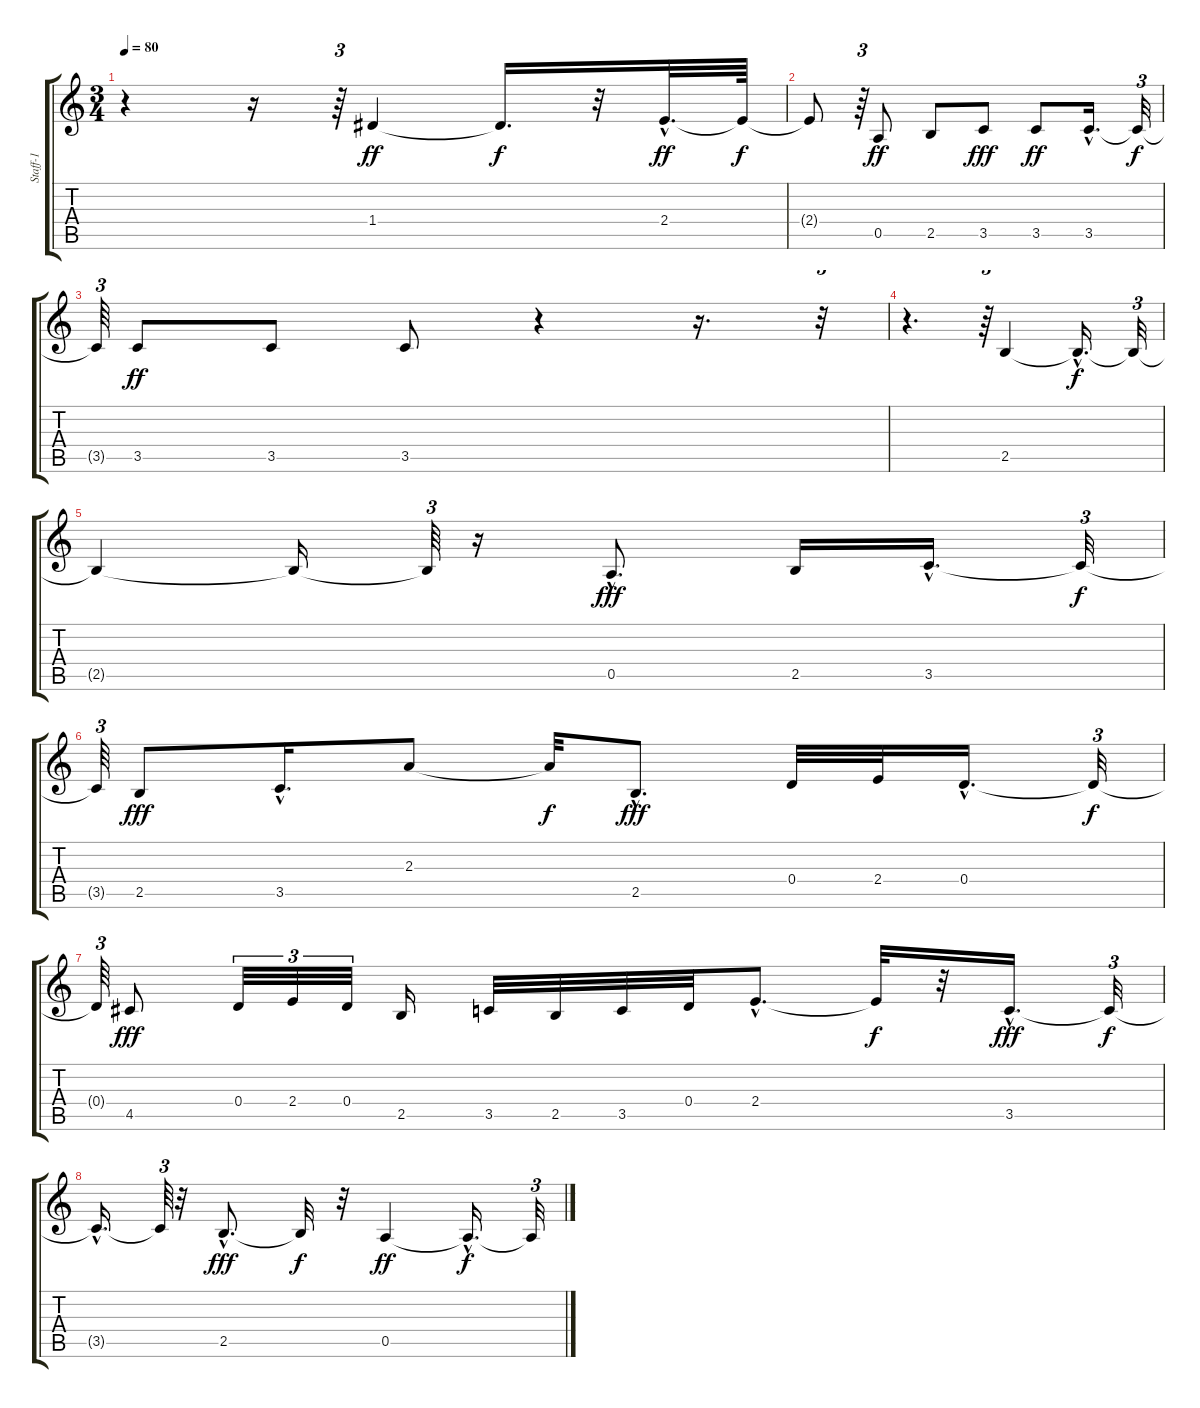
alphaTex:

\track ("Staff-1" "Staff-1") {instrument acousticguitarnylon}
\staff {score tabs}
\tuning (E4 B3 G3 D3 A2 E2) {hide}
\ts (3 4)
\tempo 80
\clef g2
\ks c
r.4{dy f} r.16 r.64{tu (3 2)} 1.4.4{dy ff} 1.4{t}.16{d dy f} r.32 2.4{hac}.32{d dy ff} 2.4{t}.64{dy f} |
2.4{t}.8 r.64{tu (3 2)} 0.5.8{dy ff} 2.5.8 3.5.8{dy fff} 3.5.8{dy ff} 3.5{hac}.16{d} 3.5{t}.32{tu (3 2) dy f} |
3.5{t}.64{tu (3 2)} 3.5.8{dy ff} 3.5.8 3.5.8 r.4 r.16{d} r.32{tu (3 2)} |
r.4{d} r.64{tu (3 2)} 2.5.4 2.5{hac t}.16{d dy f} 2.5{t}.32{tu (3 2)} |
2.5{t}.4 2.5{t}.16 2.5{t}.64{tu (3 2)} r.16 0.5{hac}.8{d dy fff} 2.5.16 3.5{hac}.16{d} 3.5{t}.32{tu (3 2) dy f} |
3.5{t}.64{tu (3 2)} 2.5.8{dy fff} 3.5{hac}.16{d} 2.3.8 2.3{t}.32{dy f} 2.5{hac}.8{d dy fff} 0.4.32 2.4.32 0.4{hac}.16{d} 0.4{t}.32{tu (3 2) dy f} |
0.4{t}.64{tu (3 2)} 4.5.8{dy fff} 0.4.32{tu (3 2)} 2.4.32{tu (3 2)} 0.4.32{tu (3 2)} 2.5.16 3.5.32 2.5.32 3.5.32 0.4.32 2.4{hac}.8{d} 2.4{t}.32{dy f} r.32 3.5{hac}.16{d dy fff} 3.5{t}.32{tu (3 2) dy f} |
3.5{hac t}.16{d} 3.5{t}.64{tu (3 2)} r.32 2.5{hac}.8{d dy fff} 2.5{t}.32{dy f} r.32 0.5.4{dy ff} 0.5{hac t}.16{d dy f} 0.5{t}.32{tu (3 2)}
